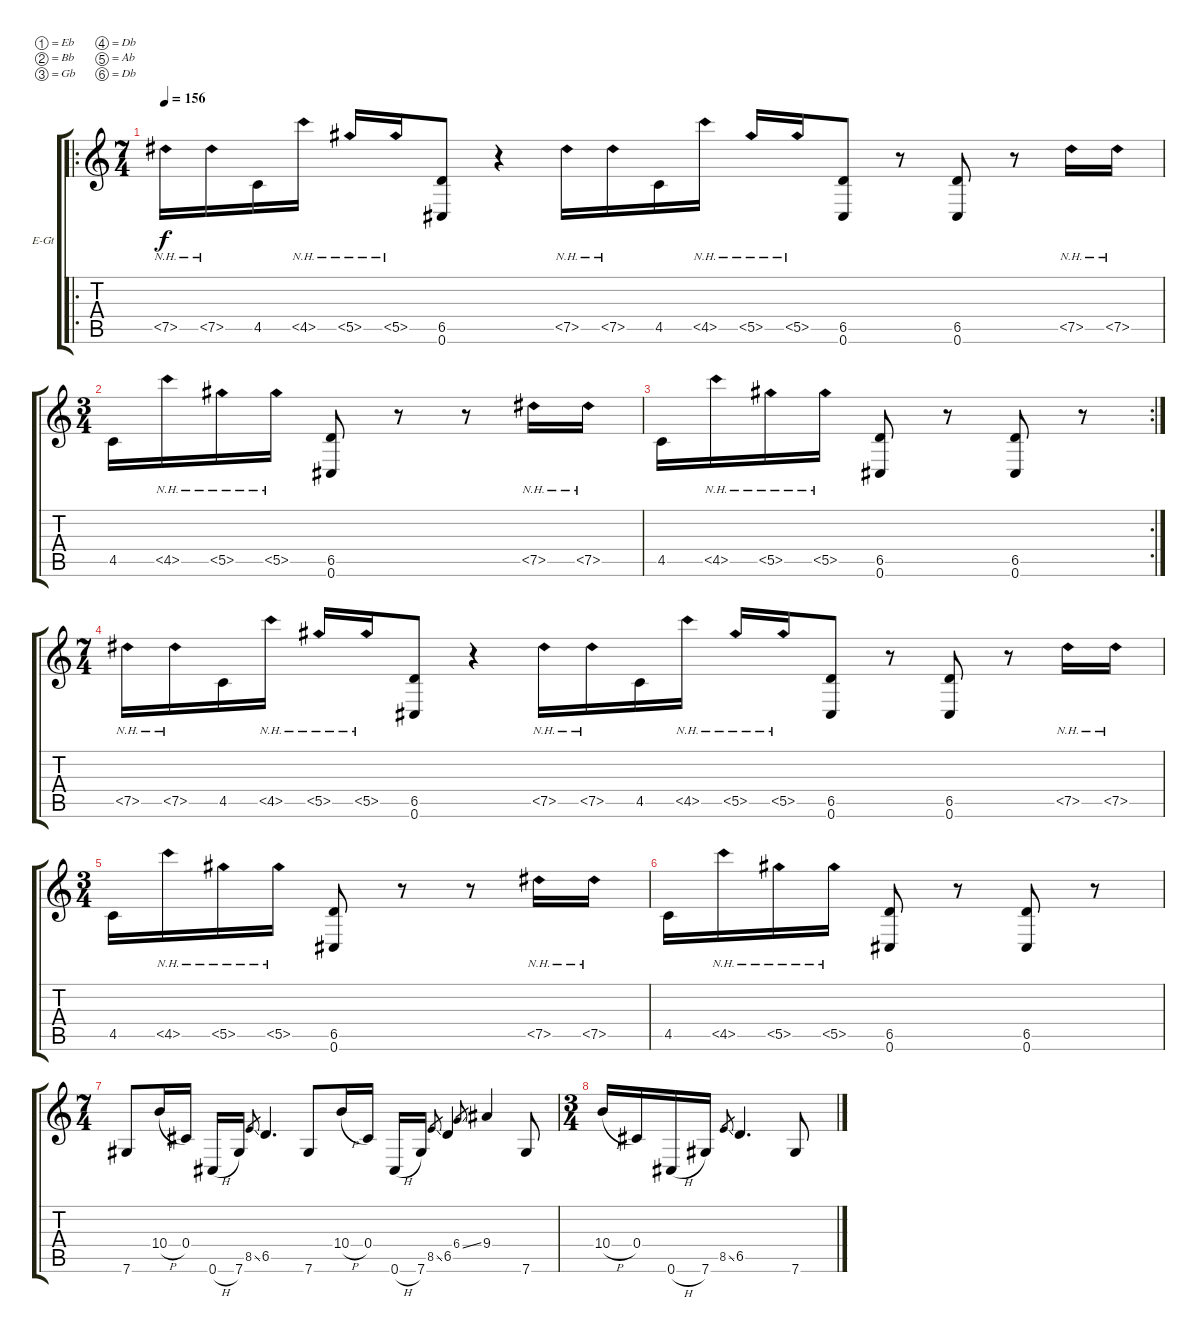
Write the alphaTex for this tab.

\defaultSystemsLayout 4
\bracketExtendMode groupsimilarinstruments
\firstSystemTrackNameOrientation horizontal
\otherSystemsTrackNameOrientation horizontal
\track ("Martin Carbonneau" "E-Gt") {instrument distortionguitar}
\staff {score tabs}
\tuning (Eb4 Bb3 Gb3 Db3 Ab2 Db2)
\ro
\ts (7 4)
\tempo 156
\clef g2
\ks c
7.5{nh}.16{dy f} 7.5{nh}.16 4.5.16 4.5{nh}.16 5.5{nh}.16 5.5{nh}.16 (0.6 6.5).8 r.4 7.5{nh}.16 7.5{nh}.16 4.5.16 4.5{nh}.16 5.5{nh}.16 5.5{nh}.16 (0.6 6.5).8 r.8 (0.6 6.5).8 r.8 7.5{nh}.16 7.5{nh}.16 |
\ts (3 4)
4.5.16 4.5{nh}.16 5.5{nh}.16 5.5{nh}.16 (0.6 6.5).8 r.8 r.8 7.5{nh}.16 7.5{nh}.16 |
\rc 2
4.5.16 4.5{nh}.16 5.5{nh}.16 5.5{nh}.16 (0.6 6.5).8 r.8 (0.6 6.5).8 r.8 |
\ts (7 4)
7.5{nh}.16 7.5{nh}.16 4.5.16 4.5{nh}.16 5.5{nh}.16 5.5{nh}.16 (0.6 6.5).8 r.4 7.5{nh}.16 7.5{nh}.16 4.5.16 4.5{nh}.16 5.5{nh}.16 5.5{nh}.16 (0.6 6.5).8 r.8 (0.6 6.5).8 r.8 7.5{nh}.16 7.5{nh}.16 |
\ts (3 4)
4.5.16 4.5{nh}.16 5.5{nh}.16 5.5{nh}.16 (0.6 6.5).8 r.8 r.8 7.5{nh}.16 7.5{nh}.16 |
4.5.16 4.5{nh}.16 5.5{nh}.16 5.5{nh}.16 (0.6 6.5).8 r.8 (0.6 6.5).8 r.8 |
\ts (7 4)
7.6.8 10.4{h}.16 0.4.16 0.6{h}.16 7.6.16 8.5{ss}.8{gr} 6.5.4{d} 7.6.8 10.4{h}.16 0.4.16 0.6{h}.16 7.6.16 8.5{ss}.8{gr} 6.5.4 6.4{ss}.8{gr} 9.4.4 7.6.8 |
\ts (3 4)
10.4{h}.16 0.4.16 0.6{h}.16 7.6.16 8.5{ss}.8{gr} 6.5.4{d} 7.6.8
